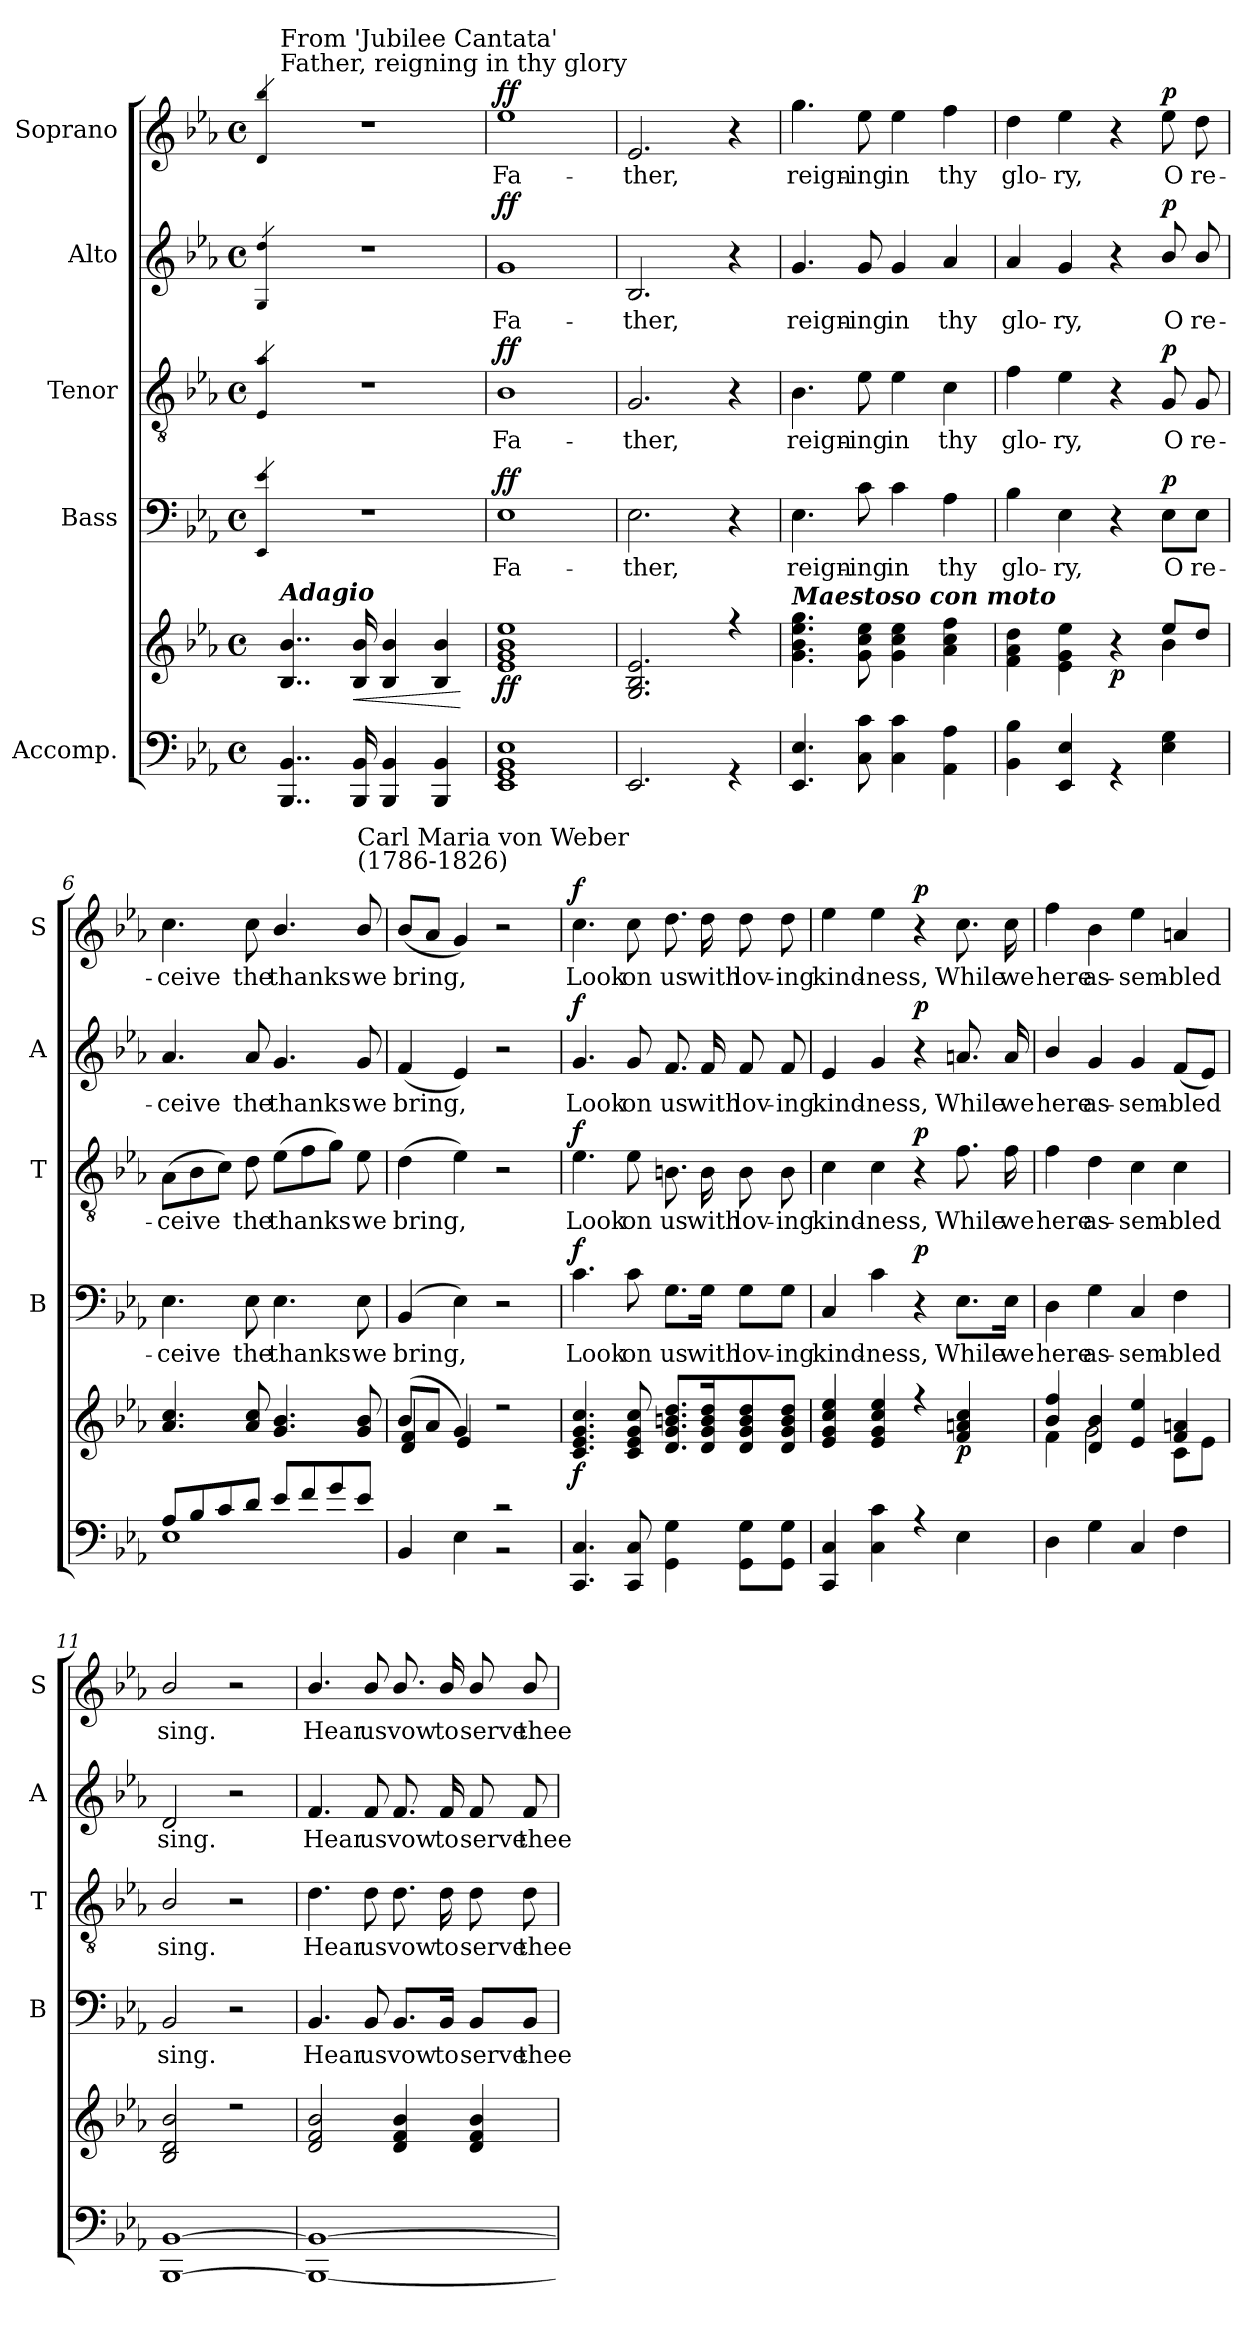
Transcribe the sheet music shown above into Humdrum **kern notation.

**kern	**kern	**dynam	**kern	**text	**dynam	**kern	**text	**dynam	**kern	**text	**dynam	**kern	**text	**dynam
*part5	*part5	*part5	*part4	*part4	*part4	*part3	*part3	*part3	*part2	*part2	*part2	*part1	*part1	*part1
*staff6	*staff5	*staff5/6	*staff4	*staff4	*staff4	*staff3	*staff3	*staff3	*staff2	*staff2	*staff2	*staff1	*staff1	*staff1
*I"Accomp.	*	*	*I"Bass	*	*	*I"Tenor	*	*	*I"Alto	*	*	*I"Soprano	*	*
*	*	*	*I'B	*	*	*I'T	*	*	*I'A	*	*	*I'S	*	*
*clefF4	*clefG2	*	*clefF4	*	*	*clefGv2	*	*	*clefG2	*	*	*clefG2	*	*
*k[b-e-a-]	*k[b-e-a-]	*	*k[b-e-a-]	*	*	*k[b-e-a-]	*	*	*k[b-e-a-]	*	*	*k[b-e-a-]	*	*
*E-:	*E-:	*	*E-:	*	*	*E-:	*	*	*E-:	*	*	*E-:	*	*
*M4/4	*M4/4	*	*M4/4	*	*	*M4/4	*	*	*M4/4	*	*	*M4/4	*	*
*met(c)	*met(c)	*	*met(c)	*	*	*met(c)	*	*	*met(c)	*	*	*met(c)	*	*
=1	=1	=1	=1	=1	=1	=1	=1	=1	=1	=1	=1	=1	=1	=1
.	.	.	4qEE-/ 4qe-/	.	.	4qE-/ 4qa-/	.	.	4qG/ 4qdd/	.	.	4qd/ 4qbb-/	.	.
*^	*^	*	*	*	*	*	*	*	*	*	*	*	*	*
!	!	!	!	!	!	!	!	!	!	!	!	!	!	!LO:TX:a:t=Father, reigning in thy glory	!	!
!	!	!	!	!	!	!	!	!	!	!	!	!	!	!LO:TX:a:t=From 'Jubilee Cantata'	!	!
!	!	!LO:TX:a:Bi:t=Adagio	!	!	!	!	!	!	!	!	!	!	!	!	!	!
!	!	!	!	!LO:DY:b	!	!	!	!	!	!	!	!	!	!	!	!
4..BBB-/ 4..BB-/	1ryy	4..B-/ 4..b-/	1ryy	pp	1r	.	.	1r	.	.	1r	.	.	1r	.	.
!	!	!	!	!LO:HP:b	!	!	!	!	!	!	!	!	!	!	!	!
16BBB-/ 16BB-/	.	16B-/ 16b-/	.	<	.	.	.	.	.	.	.	.	.	.	.	.
4BBB-/ 4BB-/	.	4B-/ 4b-/	.	.	.	.	.	.	.	.	.	.	.	.	.	.
4BBB-/ 4BB-/	.	4B-/ 4b-/	.	.	.	.	.	.	.	.	.	.	.	.	.	.
*v	*v	*	*	*	*	*	*	*	*	*	*	*	*	*	*	*
*	*v	*v	*	*	*	*	*	*	*	*	*	*	*	*	*
.	.	[	.	.	.	.	.	.	.	.	.	.	.	.
=2	=2	=2	=2	=2	=2	=2	=2	=2	=2	=2	=2	=2	=2	=2
*^	*^	*	*	*	*	*	*	*	*	*	*	*	*	*
!	!	!	!	!LO:DY:b	!	!LO:LY:b	!LO:DY:b	!	!LO:LY:b	!LO:DY:b	!	!LO:LY:b	!LO:DY:b	!	!LO:LY:b	!LO:DY:b
1ryy	1EE- 1GG 1BB- 1E-	1e- 1g 1b- 1ee-	1ryy	ff	1E-	Fa-	ff	1B-	Fa-	ff	1g	Fa-	ff	1ee-	Fa-	ff
=3	=3	=3	=3	=3	=3	=3	=3	=3	=3	=3	=3	=3	=3	=3	=3	=3
!	!	!	!	!	!	!LO:LY:b	!	!	!LO:LY:b	!	!	!LO:LY:b	!	!	!LO:LY:b	!
1ryy	2.EE-/	2.G/ 2.B-/ 2.e-/	1ryy	.	2.E-\	-ther,	.	2.G/	-ther,	.	2.B-/	-ther,	.	2.e-/	-ther,	.
.	4r	4r	.	.	4r	.	.	4r	.	.	4r	.	.	4r	.	.
=4	=4	=4	=4	=4	=4	=4	=4	=4	=4	=4	=4	=4	=4	=4	=4	=4
!	!	!LO:TX:a:Bi:t=Maestoso con moto	!	!	!	!	!	!	!	!	!	!	!	!	!	!
!	!	!	!	!	!	!LO:LY:b	!	!	!LO:LY:b	!	!	!LO:LY:b	!	!	!LO:LY:b	!
1ryy	4.EE-/ 4.E-/	4.g\ 4.b-\ 4.ee-\ 4.gg\	1ryy	.	4.E-\	reign-	.	4.B-\	reign-	.	4.g/	reign-	.	4.gg\	reign-	.
!	!	!	!	!	!	!LO:LY:b	!	!	!LO:LY:b	!	!	!LO:LY:b	!	!	!LO:LY:b	!
.	8C\ 8c\	8g\ 8cc\ 8ee-\	.	.	8c\	-ing	.	8e-\	-ing	.	8g/	-ing	.	8ee-\	-ing	.
!	!	!	!	!	!	!LO:LY:b	!	!	!LO:LY:b	!	!	!LO:LY:b	!	!	!LO:LY:b	!
.	4C\ 4c\	4g\ 4cc\ 4ee-\	.	.	4c\	in	.	4e-\	in	.	4g/	in	.	4ee-\	in	.
!	!	!	!	!	!	!LO:LY:b	!	!	!LO:LY:b	!	!	!LO:LY:b	!	!	!LO:LY:b	!
.	4AA-\ 4A-\	4a-\ 4cc\ 4ff\	.	.	4A-\	thy	.	4c\	thy	.	4a-/	thy	.	4ff\	thy	.
=5	=5	=5	=5	=5	=5	=5	=5	=5	=5	=5	=5	=5	=5	=5	=5	=5
!	!	!	!	!	!	!LO:LY:b	!	!	!LO:LY:b	!	!	!LO:LY:b	!	!	!LO:LY:b	!
1ryy	4BB-\ 4B-\	4f\ 4a-\ 4dd\	2ryy	.	4B-\	glo-	.	4f\	glo-	.	4a-/	glo-	.	4dd\	glo-	.
!	!	!	!	!	!	!LO:LY:b	!	!	!LO:LY:b	!	!	!LO:LY:b	!	!	!LO:LY:b	!
.	4EE-/ 4E-/	4e-\ 4g\ 4ee-\	.	.	4E-\	-ry,	.	4e-\	-ry,	.	4g/	-ry,	.	4ee-\	-ry,	.
!	!	!	!	!LO:DY:b	!	!	!	!	!	!	!	!	!	!	!	!
.	4r	4r	4ryy	p	4r	.	.	4r	.	.	4r	.	.	4r	.	.
!	!	!	!	!	!	!LO:LY:b	!LO:DY:b	!	!LO:LY:b	!LO:DY:b	!	!LO:LY:b	!LO:DY:b	!	!LO:LY:b	!LO:DY:b
.	4E-\ 4G\	8ee-/L	4b-\	.	8E-\L	O	p	8G/	O	p	8b-/	O	p	8ee-\	O	p
!	!	!	!	!	!	!LO:LY:b	!	!	!LO:LY:b	!	!	!LO:LY:b	!	!	!LO:LY:b	!
.	.	8dd/J	.	.	8E-\J	re-	.	8G/	re-	.	8b-/	re-	.	8dd\	re-	.
=6	=6	=6	=6	=6	=6	=6	=6	=6	=6	=6	=6	=6	=6	=6	=6	=6
!	!	!	!	!	!	!LO:LY:b	!	!	!LO:LY:b	!	!	!LO:LY:b	!	!	!LO:LY:b	!
8A-/L	1E-	4.a-/ 4.cc/	1ryy	.	4.E-\	-ceive	.	(>8A-\L	-ceive	.	4.a-/	-ceive	.	4.cc\	-ceive	.
8B-/	.	.	.	.	.	.	.	8B-\	.	.	.	.	.	.	.	.
8c/	.	.	.	.	.	.	.	8c\J)	.	.	.	.	.	.	.	.
!	!	!	!	!	!	!LO:LY:b	!	!	!LO:LY:b	!	!	!LO:LY:b	!	!	!LO:LY:b	!
8d/J	.	8a-/ 8cc/	.	.	8E-\	the	.	8d\	the	.	8a-/	the	.	8cc\	the	.
!	!	!	!	!	!	!LO:LY:b	!	!	!LO:LY:b	!	!	!LO:LY:b	!	!	!LO:LY:b	!
8e-/L	.	4.g/ 4.b-/	.	.	4.E-\	thanks	.	(>8e-\L	thanks	.	4.g/	thanks	.	4.b-/	thanks	.
8f/	.	.	.	.	.	.	.	8f\	.	.	.	.	.	.	.	.
8g/	.	.	.	.	.	.	.	8g\J)	.	.	.	.	.	.	.	.
!	!	!	!	!	!	!	!	!	!	!	!	!	!	!LO:TX:a:t=Carl  Maria von Weber\n(1786-1826)	!	!
!	!	!	!	!	!	!LO:LY:b	!	!	!LO:LY:b	!	!	!LO:LY:b	!	!	!LO:LY:b	!
8e-/J	.	8g/ 8b-/	.	.	8E-\	we	.	8e-\	we	.	8g/	we	.	8b-/	we	.
!!LO:LB:g=z
=7	=7	=7	=7	=7	=7	=7	=7	=7	=7	=7	=7	=7	=7	=7	=7	=7
*	*	*	*^	*	*	*	*	*	*	*	*	*	*	*	*	*
!	!	!	!	!	!	!	!LO:LY:b	!	!	!LO:LY:b	!	!	!LO:LY:b	!	!	!LO:LY:b	!
2ryy	4BB-/	(>8b-/L	1ryy	4d/ 4f/	.	(<4BB-/	bring,	.	(>4d\	bring,	.	(<4f/	bring,	.	(<8b-/L	bring,	.
.	.	8a-/J	.	.	.	.	.	.	.	.	.	.	.	.	8a-/J	.	.
.	4E-\	4g/)	.	4e-/	.	4E-\)	.	.	4e-\)	.	.	4e-/)	.	.	4g/)	.	.
2r	2r	2r	.	2ryy	.	2r	.	.	2r	.	.	2r	.	.	2r	.	.
=8	=8	=8	=8	=8	=8	=8	=8	=8	=8	=8	=8	=8	=8	=8	=8	=8	=8
!	!	!	!	!	!LO:DY:b	!	!LO:LY:b	!LO:DY:b	!	!LO:LY:b	!LO:DY:b	!	!LO:LY:b	!LO:DY:b	!	!LO:LY:b	!LO:DY:b
*	*	*	*v	*v	*	*	*	*	*	*	*	*	*	*	*	*	*
1ryy	4.CC/ 4.C/	4.c/ 4.e-/ 4.g/ 4.cc/	1ryy	f	4.c\	Look	f	4.e-\	Look	f	4.g/	Look	f	4.cc\	Look	f
!	!	!	!	!	!	!LO:LY:b	!	!	!LO:LY:b	!	!	!LO:LY:b	!	!	!LO:LY:b	!
.	8CC/ 8C/	8c/ 8e-/ 8g/ 8cc/	.	.	8c\	on	.	8e-\	on	.	8g/	on	.	8cc\	on	.
!	!	!	!	!	!	!LO:LY:b	!	!	!LO:LY:b	!	!	!LO:LY:b	!	!	!LO:LY:b	!
.	4GG\ 4G\	8.d/ 8.g/ 8.bn/ 8.dd/L	.	.	8.G\L	us	.	8.Bn\	us	.	8.f/	us	.	8.dd\	us	.
!	!	!	!	!	!	!LO:LY:b	!	!	!LO:LY:b	!	!	!LO:LY:b	!	!	!LO:LY:b	!
.	.	16d/ 16g/ 16b/ 16dd/k	.	.	16G\Jk	with	.	16B\	with	.	16f/	with	.	16dd\	with	.
!	!	!	!	!	!	!LO:LY:b	!	!	!LO:LY:b	!	!	!LO:LY:b	!	!	!LO:LY:b	!
.	8GG\ 8G\L	8d/ 8g/ 8b/ 8dd/	.	.	8G\L	lov-	.	8B\	lov-	.	8f/	lov-	.	8dd\	lov-	.
!	!	!	!	!	!	!LO:LY:b	!	!	!LO:LY:b	!	!	!LO:LY:b	!	!	!LO:LY:b	!
.	8GG\ 8G\J	8d/ 8g/ 8b/ 8dd/J	.	.	8G\J	-ing	.	8B\	-ing	.	8f/	-ing	.	8dd\	-ing	.
=9	=9	=9	=9	=9	=9	=9	=9	=9	=9	=9	=9	=9	=9	=9	=9	=9
!	!	!	!	!	!	!LO:LY:b	!	!	!LO:LY:b	!	!	!LO:LY:b	!	!	!LO:LY:b	!
4CC/ 4C/	1ryy	4e-/ 4g/ 4cc/ 4ee-/	1ryy	.	4C/	kind-	.	4c\	kind-	.	4e-/	kind-	.	4ee-\	kind-	.
!	!	!	!	!	!	!LO:LY:b	!	!	!LO:LY:b	!	!	!LO:LY:b	!	!	!LO:LY:b	!
4C\ 4c\	.	4e-/ 4g/ 4cc/ 4ee-/	.	.	4c\	-ness,	.	4c\	-ness,	.	4g/	-ness,	.	4ee-\	-ness,	.
!	!	!	!	!	!	!	!LO:DY:b	!	!	!LO:DY:b	!	!	!LO:DY:b	!	!	!LO:DY:b
4r	.	4r	.	.	4r	.	p	4r	.	p	4r	.	p	4r	.	p
!	!	!	!	!LO:DY:b	!	!LO:LY:b	!	!	!LO:LY:b	!	!	!LO:LY:b	!	!	!LO:LY:b	!
4E-\	.	4f/ 4an/ 4cc/	.	p	8.E-\L	While	.	8.f\	While	.	8.an/	While	.	8.cc\	While	.
!	!	!	!	!	!	!LO:LY:b	!	!	!LO:LY:b	!	!	!LO:LY:b	!	!	!LO:LY:b	!
.	.	.	.	.	16E-\Jk	we	.	16f\	we	.	16a/	we	.	16cc\	we	.
=10	=10	=10	=10	=10	=10	=10	=10	=10	=10	=10	=10	=10	=10	=10	=10	=10
!	!	!	!	!	!	!LO:LY:b	!	!	!LO:LY:b	!	!	!LO:LY:b	!	!	!LO:LY:b	!
4D\	1ryy	4b-/ 4ff/	4f\	.	4D\	here	.	4f\	here	.	4b-/	here	.	4ff\	here	.
!	!	!	!	!	!	!LO:LY:b	!	!	!LO:LY:b	!	!	!LO:LY:b	!	!	!LO:LY:b	!
4G\	.	4d/ 4b-/	2g\	.	4G\	as-	.	4d\	as-	.	4g/	as-	.	4b-\	as-	.
!	!	!	!	!	!	!LO:LY:b	!	!	!LO:LY:b	!	!	!LO:LY:b	!	!	!LO:LY:b	!
4C/	.	4e-/ 4ee-/	.	.	4C/	-sem-	.	4c\	-sem-	.	4g/	-sem-	.	4ee-\	-sem-	.
!	!	!	!	!	!	!LO:LY:b	!	!	!LO:LY:b	!	!	!LO:LY:b	!	!	!LO:LY:b	!
4F\	.	4f/ 4an/	8c\L	.	4F\	-bled	.	4c\	-bled	.	(<8f/L	-bled	.	4an/	-bled	.
.	.	.	8e-\J	.	.	.	.	.	.	.	8e-/J)	.	.	.	.	.
=11	=11	=11	=11	=11	=11	=11	=11	=11	=11	=11	=11	=11	=11	=11	=11	=11
!	!	!	!	!	!	!LO:LY:b	!	!	!LO:LY:b	!	!	!LO:LY:b	!	!	!LO:LY:b	!
[1BBB- [1BB-	1ryy	2B-/ 2d/ 2b-/	1ryy	.	2BB-/	sing.	.	2B-/	sing.	.	2d/	sing.	.	2b-/	sing.	.
.	.	2r	.	.	2r	.	.	2r	.	.	2r	.	.	2r	.	.
*v	*v	*	*	*	*	*	*	*	*	*	*	*	*	*	*	*
*	*v	*v	*	*	*	*	*	*	*	*	*	*	*	*	*
!!LO:PB:g=z
=12	=12	=12	=12	=12	=12	=12	=12	=12	=12	=12	=12	=12	=12	=12
!	!	!	!	!LO:LY:b	!	!	!LO:LY:b	!	!	!LO:LY:b	!	!	!LO:LY:b	!
1BBB-_ 1BB-_	2d/ 2f/ 2b-/	.	4.BB-/	Hear	.	4.d\	Hear	.	4.f/	Hear	.	4.b-/	Hear	.
!	!	!	!	!LO:LY:b	!	!	!LO:LY:b	!	!	!LO:LY:b	!	!	!LO:LY:b	!
.	.	.	8BB-/	us	.	8d\	us	.	8f/	us	.	8b-/	us	.
!	!	!	!	!LO:LY:b	!	!	!LO:LY:b	!	!	!LO:LY:b	!	!	!LO:LY:b	!
.	4d/ 4f/ 4b-/	.	8.BB-/L	vow	.	8.d\	vow	.	8.f/	vow	.	8.b-/	vow	.
!	!	!	!	!LO:LY:b	!	!	!LO:LY:b	!	!	!LO:LY:b	!	!	!LO:LY:b	!
.	.	.	16BB-/Jk	to	.	16d\	to	.	16f/	to	.	16b-/	to	.
!	!	!	!	!LO:LY:b	!	!	!LO:LY:b	!	!	!LO:LY:b	!	!	!LO:LY:b	!
.	4d/ 4f/ 4b-/	.	8BB-/L	serve	.	8d\	serve	.	8f/	serve	.	8b-/	serve	.
!	!	!	!	!LO:LY:b	!	!	!LO:LY:b	!	!	!LO:LY:b	!	!	!LO:LY:b	!
.	.	.	8BB-/J	thee	.	8d\	thee	.	8f/	thee	.	8b-/	thee	.
=	=	=	=	=	=	=	=	=	=	=	=	=	=	=
*-	*-	*-	*-	*-	*-	*-	*-	*-	*-	*-	*-	*-	*-	*-
